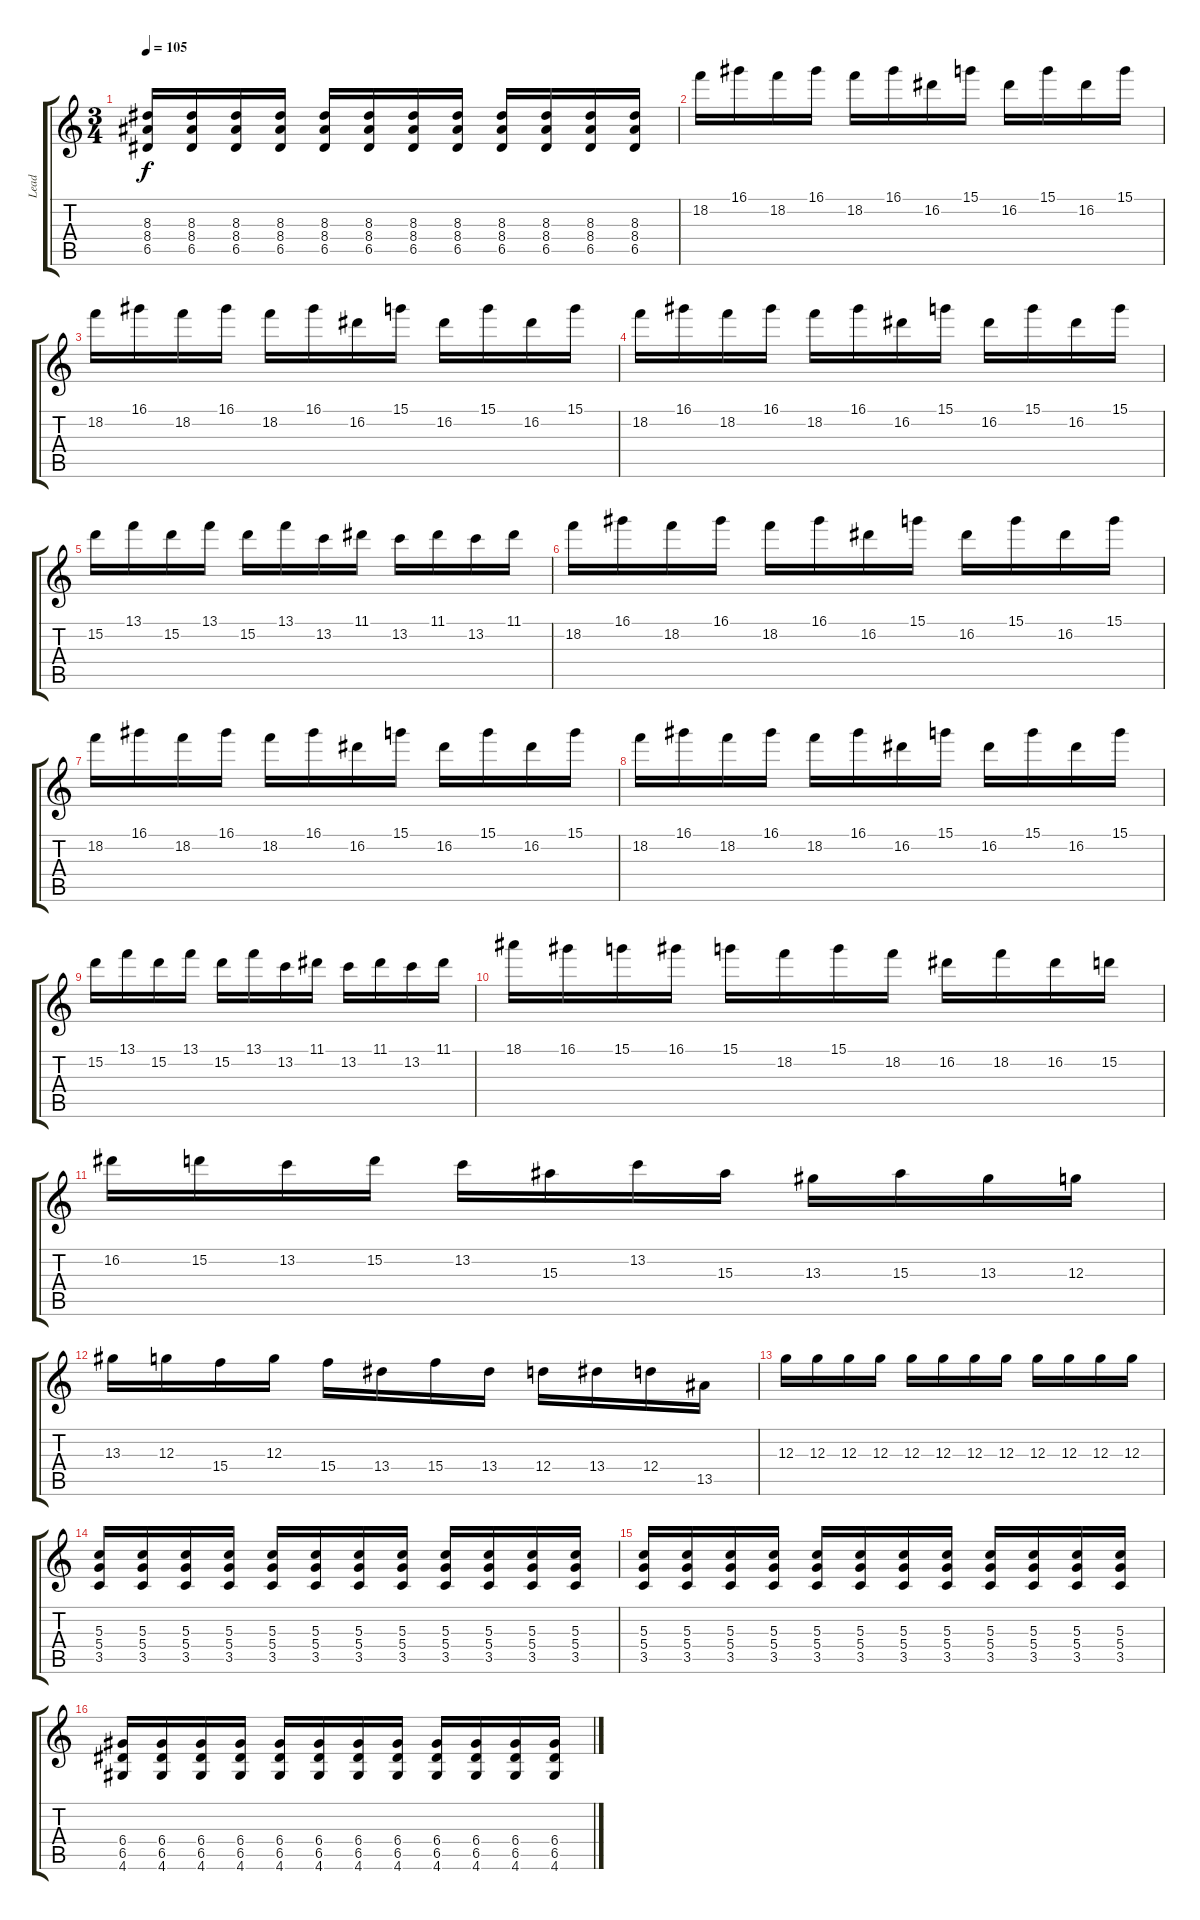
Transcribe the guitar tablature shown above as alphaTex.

\track ("Lead" "Lead") {instrument distortionguitar}
\staff {score tabs}
\tuning (E4 B3 G3 D3 A2 E2) {hide}
\ts (3 4)
\tempo 105
\clef g2
\ks c
(8.3 8.4 6.5).16{dy f} (8.3 8.4 6.5).16 (8.3 8.4 6.5).16 (8.3 8.4 6.5).16 (8.3 8.4 6.5).16 (8.3 8.4 6.5).16 (8.3 8.4 6.5).16 (8.3 8.4 6.5).16 (8.3 8.4 6.5).16 (8.3 8.4 6.5).16 (8.3 8.4 6.5).16 (8.3 8.4 6.5).16 |
18.2.16 16.1.16 18.2.16 16.1.16 18.2.16 16.1.16 16.2.16 15.1.16 16.2.16 15.1.16 16.2.16 15.1.16 |
18.2.16 16.1.16 18.2.16 16.1.16 18.2.16 16.1.16 16.2.16 15.1.16 16.2.16 15.1.16 16.2.16 15.1.16 |
18.2.16 16.1.16 18.2.16 16.1.16 18.2.16 16.1.16 16.2.16 15.1.16 16.2.16 15.1.16 16.2.16 15.1.16 |
15.2.16 13.1.16 15.2.16 13.1.16 15.2.16 13.1.16 13.2.16 11.1.16 13.2.16 11.1.16 13.2.16 11.1.16 |
18.2.16 16.1.16 18.2.16 16.1.16 18.2.16 16.1.16 16.2.16 15.1.16 16.2.16 15.1.16 16.2.16 15.1.16 |
18.2.16 16.1.16 18.2.16 16.1.16 18.2.16 16.1.16 16.2.16 15.1.16 16.2.16 15.1.16 16.2.16 15.1.16 |
18.2.16 16.1.16 18.2.16 16.1.16 18.2.16 16.1.16 16.2.16 15.1.16 16.2.16 15.1.16 16.2.16 15.1.16 |
15.2.16 13.1.16 15.2.16 13.1.16 15.2.16 13.1.16 13.2.16 11.1.16 13.2.16 11.1.16 13.2.16 11.1.16 |
18.1.16 16.1.16 15.1.16 16.1.16 15.1.16 18.2.16 15.1.16 18.2.16 16.2.16 18.2.16 16.2.16 15.2.16 |
16.2.16 15.2.16 13.2.16 15.2.16 13.2.16 15.3.16 13.2.16 15.3.16 13.3.16 15.3.16 13.3.16 12.3.16 |
13.3.16 12.3.16 15.4.16 12.3.16 15.4.16 13.4.16 15.4.16 13.4.16 12.4.16 13.4.16 12.4.16 13.5.16 |
12.3.16 12.3.16 12.3.16 12.3.16 12.3.16 12.3.16 12.3.16 12.3.16 12.3.16 12.3.16 12.3.16 12.3.16 |
(5.3 5.4 3.5).16 (5.3 5.4 3.5).16 (5.3 5.4 3.5).16 (5.3 5.4 3.5).16 (5.3 5.4 3.5).16 (5.3 5.4 3.5).16 (5.3 5.4 3.5).16 (5.3 5.4 3.5).16 (5.3 5.4 3.5).16 (5.3 5.4 3.5).16 (5.3 5.4 3.5).16 (5.3 5.4 3.5).16 |
(5.3 5.4 3.5).16 (5.3 5.4 3.5).16 (5.3 5.4 3.5).16 (5.3 5.4 3.5).16 (5.3 5.4 3.5).16 (5.3 5.4 3.5).16 (5.3 5.4 3.5).16 (5.3 5.4 3.5).16 (5.3 5.4 3.5).16 (5.3 5.4 3.5).16 (5.3 5.4 3.5).16 (5.3 5.4 3.5).16 |
(6.4 6.5 4.6).16 (6.4 6.5 4.6).16 (6.4 6.5 4.6).16 (6.4 6.5 4.6).16 (6.4 6.5 4.6).16 (6.4 6.5 4.6).16 (6.4 6.5 4.6).16 (6.4 6.5 4.6).16 (6.4 6.5 4.6).16 (6.4 6.5 4.6).16 (6.4 6.5 4.6).16 (6.4 6.5 4.6).16
